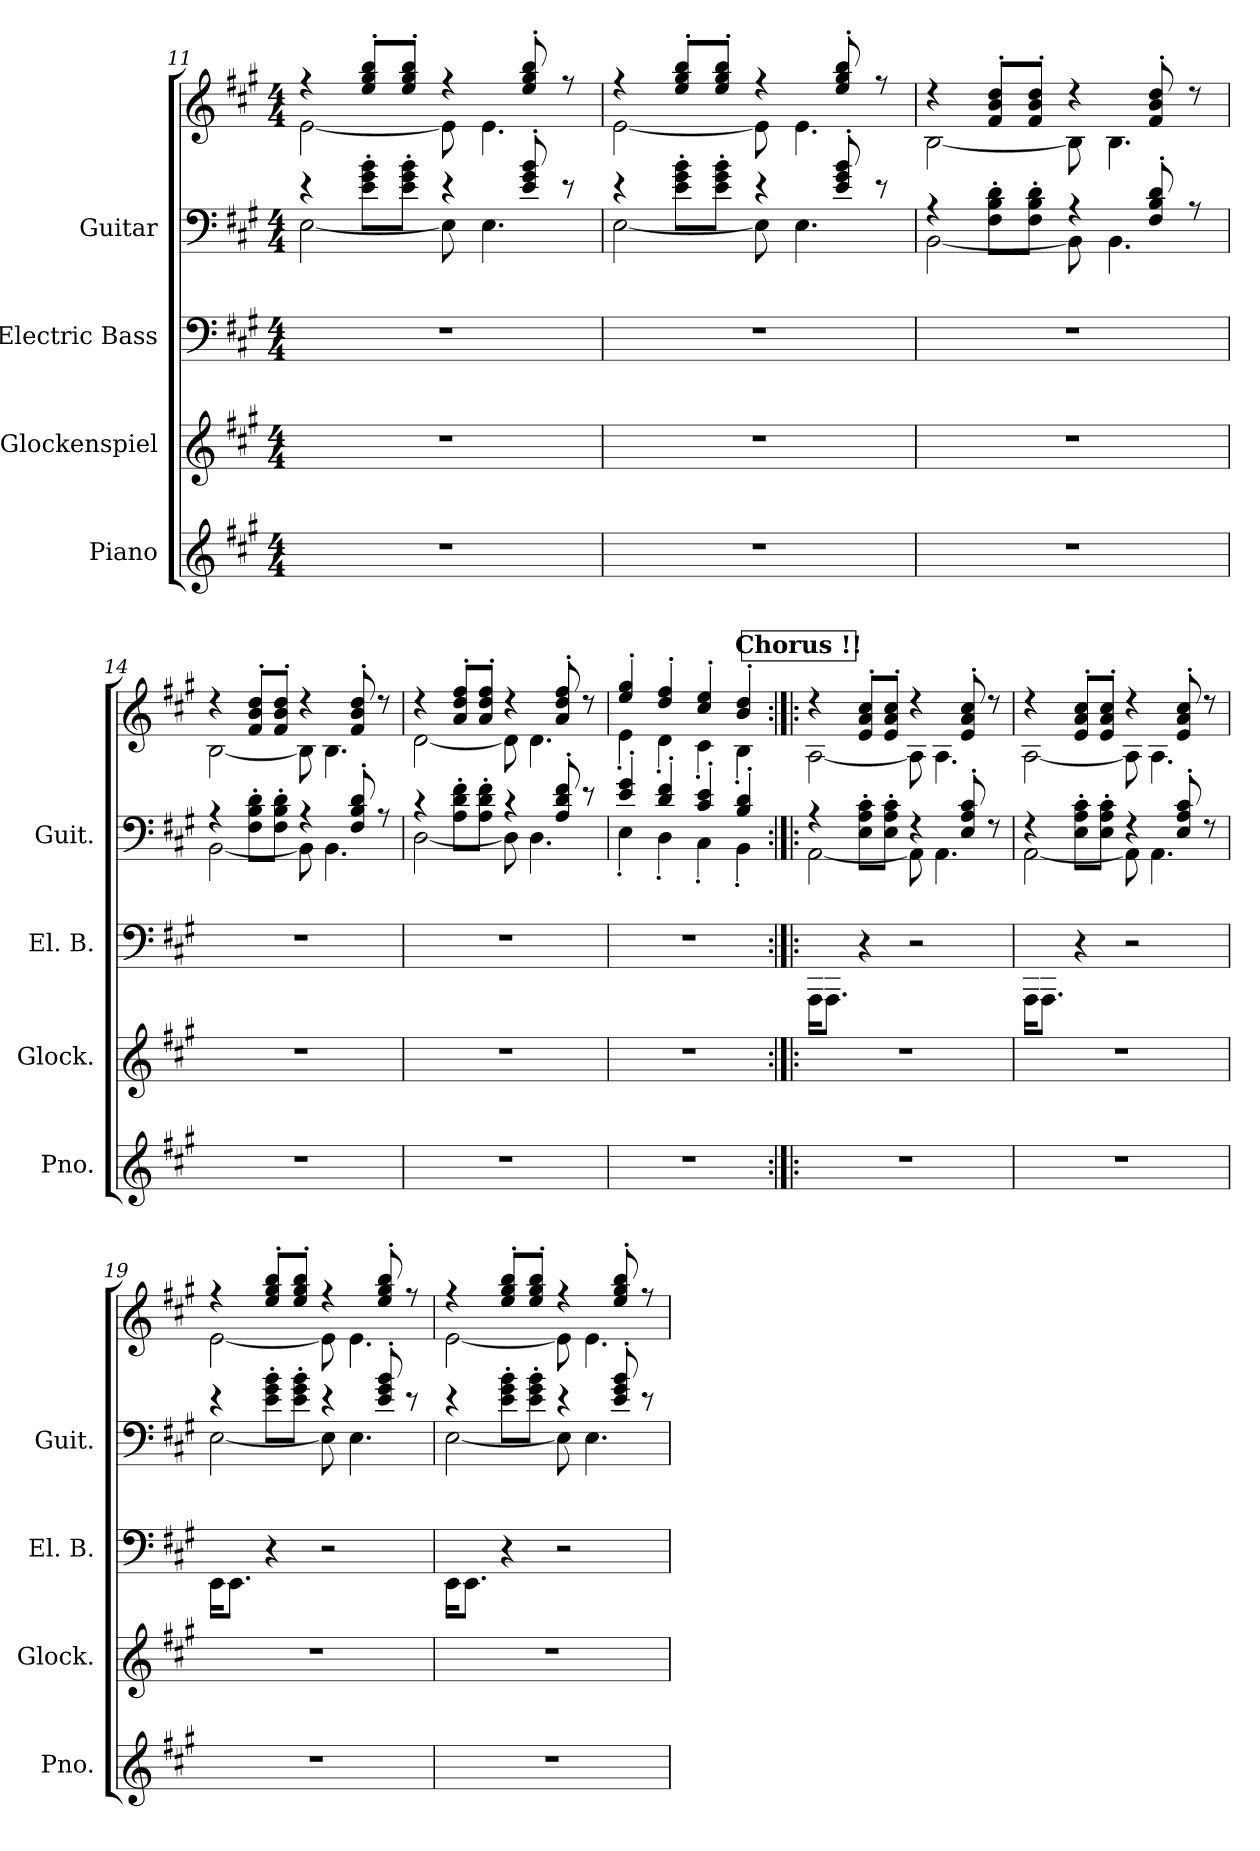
**kern	**kern	**kern	**kern	**kern
*part4	*part3	*part2	*part1	*part1
*staff5	*staff4	*staff3	*staff2	*staff1
*I"Piano	*I"Glockenspiel	*I"Electric Bass	*I"Guitar	*
*I'Pno.	*I'Glock.	*I'El. B.	*I'Guit.	*
*clefG2	*clefG2	*	*	*clefG2
*	*ITrd-14c-24	*ITrd7c12	*ITrd7c12	*ITrd7c12
*k[f#c#g#]	*k[f#c#g#]	*k[f#c#g#]	*k[f#c#g#]	*k[f#c#g#]
*M4/4	*M4/4	*M4/4	*M4/4	*M4/4
=11	=11	=11	=11	=11
*	*	*	*^	*^
1r	1r	1r	4r	[2EE	4r	[2E\
.	.	.	8E'\ 8G#'\ 8B'\L	.	8e/' 8g#/' 8b/'L	.
.	.	.	8E'\ 8G#'\ 8B'\J	.	8e/' 8g#/' 8b/'J	.
.	.	.	4r	8EE]	4r	8E\]
.	.	.	.	4.EE	.	4.E\
.	.	.	8E' 8G#' 8B'	.	8e/' 8g#/' 8b/'	.
.	.	.	8r	.	8r	.
=12	=12	=12	=12	=12	=12	=12
1r	1r	1r	4r	[2EE	4r	[2E\
.	.	.	8E'\ 8G#'\ 8B'\L	.	8e/' 8g#/' 8b/'L	.
.	.	.	8E'\ 8G#'\ 8B'\J	.	8e/' 8g#/' 8b/'J	.
.	.	.	4r	8EE]	4r	8E\]
.	.	.	.	4.EE	.	4.E\
.	.	.	8E' 8G#' 8B'	.	8e/' 8g#/' 8b/'	.
.	.	.	8r	.	8r	.
=13	=13	=13	=13	=13	=13	=13
1r	1r	1r	4r	[2BBB	4r	[2BB\
.	.	.	8FF#'\ 8BB'\ 8D'\L	.	8F#/' 8B/' 8d/'L	.
.	.	.	8FF#'\ 8BB'\ 8D'\J	.	8F#/' 8B/' 8d/'J	.
.	.	.	4r	8BBB]	4r	8BB\]
.	.	.	.	4.BBB	.	4.BB\
.	.	.	8FF#' 8BB' 8D'	.	8F#/' 8B/' 8d/'	.
.	.	.	8r	.	8r	.
!!LO:LB:g=z	!!
=14	=14	=14	=14	=14	=14	=14
1r	1r	1r	4r	[2BBB	4r	[2BB\
.	.	.	8FF#'\ 8BB'\ 8D'\L	.	8F#/' 8B/' 8d/'L	.
.	.	.	8FF#'\ 8BB'\ 8D'\J	.	8F#/' 8B/' 8d/'J	.
.	.	.	4r	8BBB]	4r	8BB\]
.	.	.	.	4.BBB	.	4.BB\
.	.	.	8FF#' 8BB' 8D'	.	8F#/' 8B/' 8d/'	.
.	.	.	8r	.	8r	.
=15	=15	=15	=15	=15	=15	=15
1r	1r	1r	4r	[2DD	4r	[2D\
.	.	.	8AA'\ 8D'\ 8F#'\L	.	8A/' 8d/' 8f#/'L	.
.	.	.	8AA'\ 8D'\ 8F#'\J	.	8A/' 8d/' 8f#/'J	.
.	.	.	4r	8DD]	4r	8D\]
.	.	.	.	4.DD	.	4.D\
.	.	.	8AA' 8D' 8F#'	.	8A/' 8d/' 8f#/'	.
.	.	.	8r	.	8r	.
=16	=16	=16	=16	=16	=16	=16
1r	1r	1r	4E' 4G#'	4EE'	4e/' 4g#/'	4E'\
.	.	.	4D' 4F#'	4DD'	4d/' 4f#/'	4D'\
.	.	.	4C#' 4E'	4CC#'	4c#/' 4e/'	4C#'\
.	.	.	4BB' 4D'	4BBB'	4B/' 4d/'	4BB'\
!!LO:REH:place=s1:a:B:fs=14:t=Chorus	!!
=17:|!|:	=17:|!|:	=17:|!|:	=17:|!|:	=17:|!|:	=17:|!|:	=17:|!|:
1r	1r	16AAAA\KL	4r	[2AAA	4r	[2AA\
.	.	8.AAAA\J	.	.	.	.
.	.	4r	8EE'\ 8AA'\ 8C#'\L	.	8E/' 8A/' 8c#/'L	.
.	.	.	8EE'\ 8AA'\ 8C#'\J	.	8E/' 8A/' 8c#/'J	.
.	.	2r	4r	8AAA]	4r	8AA\]
.	.	.	.	4.AAA	.	4.AA\
.	.	.	8EE' 8AA' 8C#'	.	8E/' 8A/' 8c#/'	.
.	.	.	8r	.	8r	.
!!LO:PB:g=z	!!
=18	=18	=18	=18	=18	=18	=18
1r	1r	16AAAA\KL	4r	[2AAA	4r	[2AA\
.	.	8.AAAA\J	.	.	.	.
.	.	4r	8EE'\ 8AA'\ 8C#'\L	.	8E/' 8A/' 8c#/'L	.
.	.	.	8EE'\ 8AA'\ 8C#'\J	.	8E/' 8A/' 8c#/'J	.
.	.	2r	4r	8AAA]	4r	8AA\]
.	.	.	.	4.AAA	.	4.AA\
.	.	.	8EE' 8AA' 8C#'	.	8E/' 8A/' 8c#/'	.
.	.	.	8r	.	8r	.
=19	=19	=19	=19	=19	=19	=19
1r	1r	16EEE\KL	4r	[2EE	4r	[2E\
.	.	8.EEE\J	.	.	.	.
.	.	4r	8E'\ 8G#'\ 8B'\L	.	8e/' 8g#/' 8b/'L	.
.	.	.	8E'\ 8G#'\ 8B'\J	.	8e/' 8g#/' 8b/'J	.
.	.	2r	4r	8EE]	4r	8E\]
.	.	.	.	4.EE	.	4.E\
.	.	.	8E' 8G#' 8B'	.	8e/' 8g#/' 8b/'	.
.	.	.	8r	.	8r	.
=20	=20	=20	=20	=20	=20	=20
1r	1r	16EEE\KL	4r	[2EE	4r	[2E\
.	.	8.EEE\J	.	.	.	.
.	.	4r	8E'\ 8G#'\ 8B'\L	.	8e/' 8g#/' 8b/'L	.
.	.	.	8E'\ 8G#'\ 8B'\J	.	8e/' 8g#/' 8b/'J	.
.	.	2r	4r	8EE]	4r	8E\]
.	.	.	.	4.EE	.	4.E\
.	.	.	8E' 8G#' 8B'	.	8e/' 8g#/' 8b/'	.
.	.	.	8r	.	8r	.
*	*	*	*v	*v	*	*
*	*	*	*	*v	*v
=	=	=	=	=
*-	*-	*-	*-	*-
